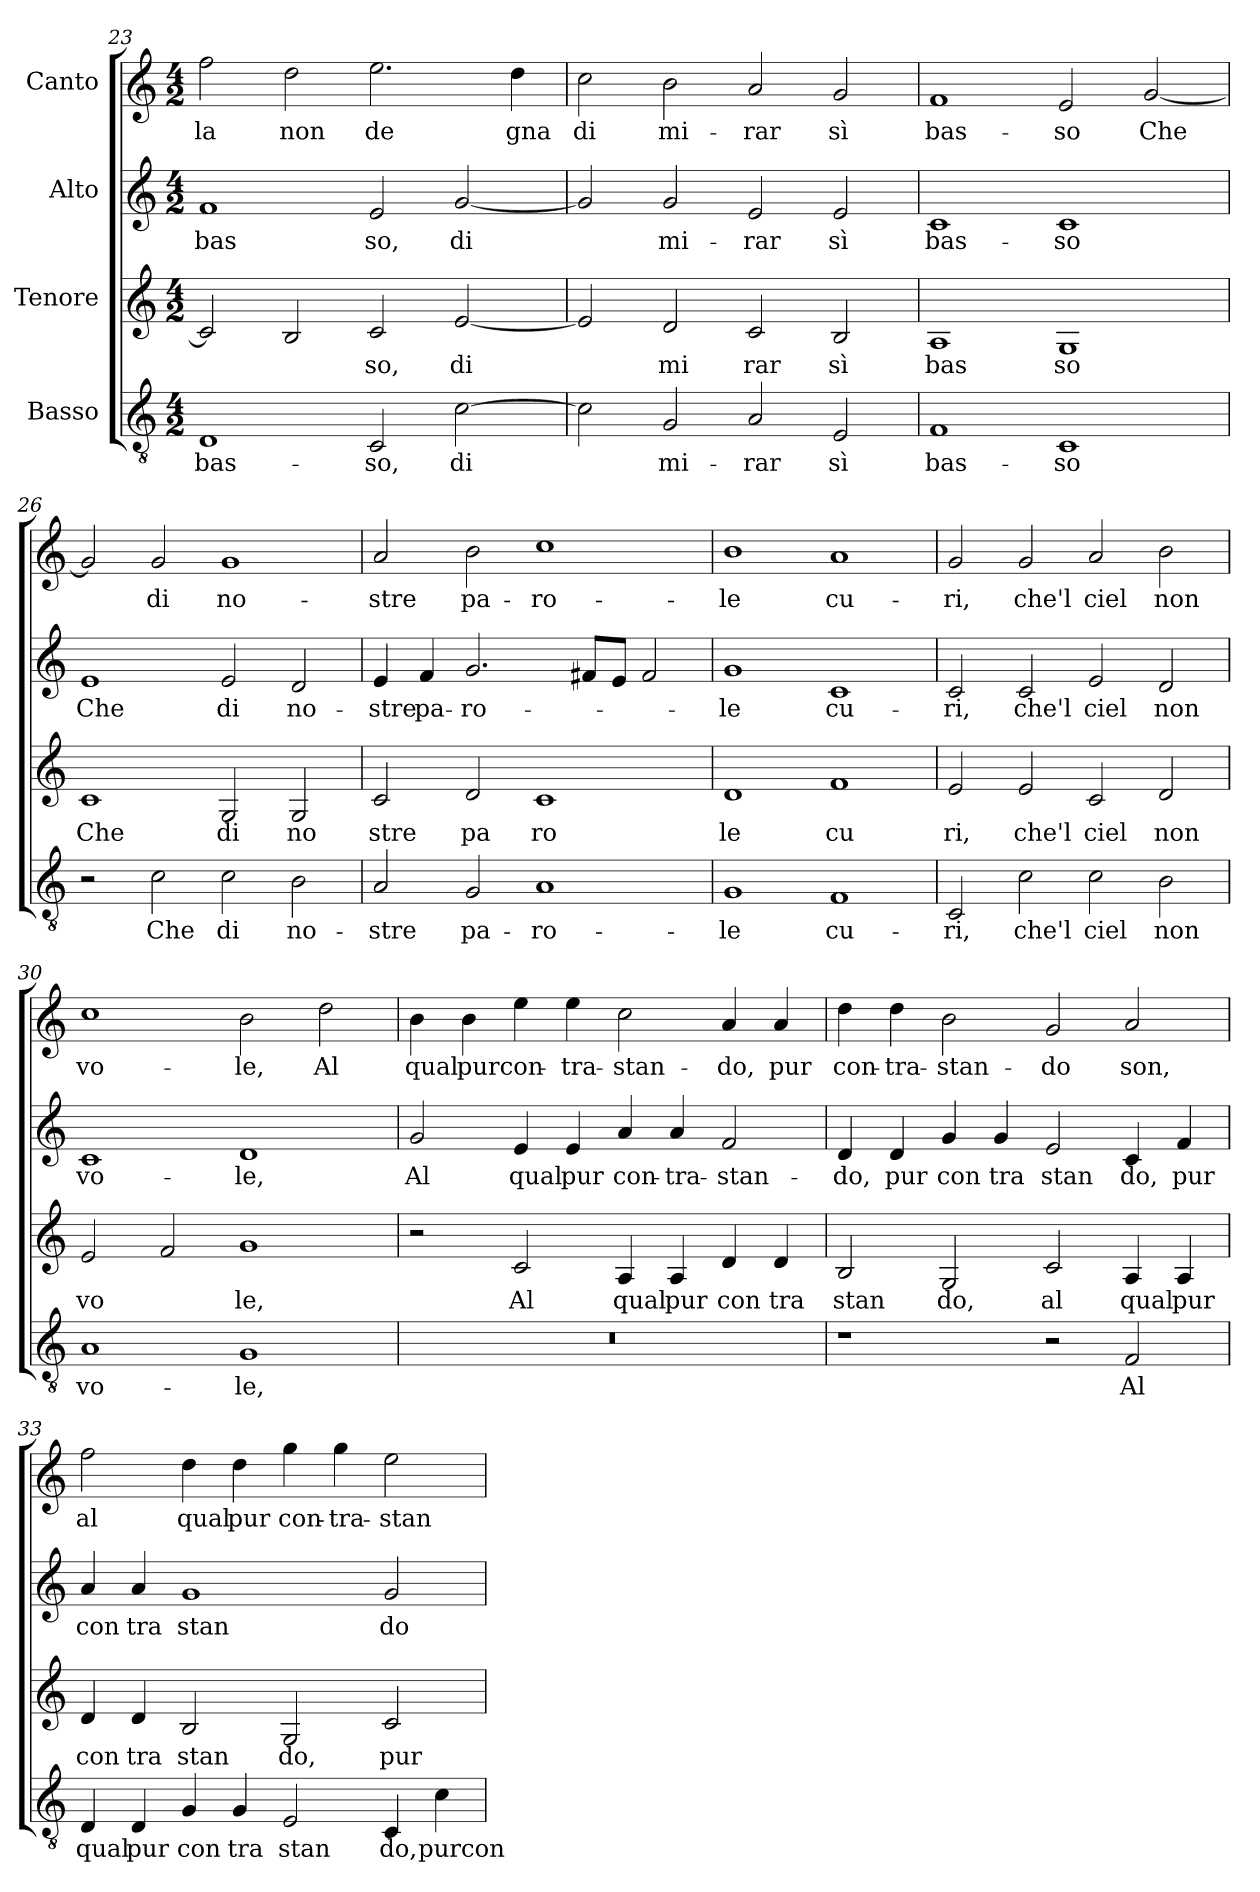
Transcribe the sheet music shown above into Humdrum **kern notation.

**kern	**text	**kern	**text	**kern	**text	**kern	**text
*part4	*part4	*part3	*part3	*part2	*part2	*part1	*part1
*staff4	*staff4	*staff3	*staff3	*staff2	*staff2	*staff1	*staff1
*I"Basso	*	*I"Tenore	*	*I"Alto	*	*I"Canto	*
*clefGv2	*	*clefG2	*	*clefG2	*	*clefG2	*
*M4/2	*	*M4/2	*	*M4/2	*	*M4/2	*
=23	=23	=23	=23	=23	=23	=23	=23
!	!LO:LY:b	!	!	!	!LO:LY:b	!	!LO:LY:b
1D	bas-	2c/]	.	1f	bas	2ff\	la
!	!	!	!	!	!	!	!LO:LY:b
.	.	2B/	.	.	.	2dd\	non
!	!LO:LY:b	!	!LO:LY:b	!	!LO:LY:b	!	!LO:LY:b
2C/	-so,	2c/	-so,	2e/	so,	2.ee\	de
!	!LO:LY:b	!	!LO:LY:b	!	!LO:LY:b	!	!
[2c\	di	[2e/	di	[2g/	di	.	.
!	!	!	!	!	!	!	!LO:LY:b
.	.	.	.	.	.	4dd\	gna
!!LO:LB:g=z
=24	=24	=24	=24	=24	=24	=24	=24
!	!	!	!	!	!	!	!LO:LY:b
2c\]	.	2e/]	.	2g/]	.	2cc\	di
!	!LO:LY:b	!	!LO:LY:b	!	!LO:LY:b	!	!LO:LY:b
2G/	mi-	2d/	mi	2g/	mi-	2b\	mi-
!	!LO:LY:b	!	!LO:LY:b	!	!LO:LY:b	!	!LO:LY:b
2A/	-rar	2c/	rar	2e/	-rar	2a/	-rar
!	!LO:LY:b	!	!LO:LY:b	!	!LO:LY:b	!	!LO:LY:b
2E/	sì	2B/	sì	2e/	sì	2g/	sì
=25	=25	=25	=25	=25	=25	=25	=25
!	!LO:LY:b	!	!LO:LY:b	!	!LO:LY:b	!	!LO:LY:b
1F	bas-	1A	bas	1c	bas-	1f	bas-
!	!LO:LY:b	!	!LO:LY:b	!	!LO:LY:b	!	!LO:LY:b
1C	-so	1G	so	1c	-so	2e/	-so
!	!	!	!	!	!	!	!LO:LY:b
.	.	.	.	.	.	[2g/	Che
=26	=26	=26	=26	=26	=26	=26	=26
!	!	!	!LO:LY:b	!	!LO:LY:b	!	!
2r	.	1c	Che	1e	Che	2g/]	.
!	!LO:LY:b	!	!	!	!	!	!LO:LY:b
2c\	Che	.	.	.	.	2g/	di
!	!LO:LY:b	!	!LO:LY:b	!	!LO:LY:b	!	!LO:LY:b
2c\	di	2G/	di	2e/	di	1g	no-
!	!LO:LY:b	!	!LO:LY:b	!	!LO:LY:b	!	!
2B\	no-	2G/	no	2d/	no-	.	.
=27	=27	=27	=27	=27	=27	=27	=27
!	!LO:LY:b	!	!LO:LY:b	!	!LO:LY:b	!	!LO:LY:b
2A/	-stre	2c/	stre	4e/	-stre	2a/	-stre
!	!	!	!	!	!LO:LY:b	!	!
.	.	.	.	4f/	pa-	.	.
!	!LO:LY:b	!	!LO:LY:b	!	!LO:LY:b	!	!LO:LY:b
2G/	pa-	2d/	pa	2.g/	-ro-	2b\	pa-
!	!LO:LY:b	!	!LO:LY:b	!	!	!	!LO:LY:b
1A	-ro-	1c	ro	.	.	1cc	-ro-
.	.	.	.	8f#XL	.	.	.
.	.	.	.	8eJ	.	.	.
.	.	.	.	2f#/	.	.	.
=28	=28	=28	=28	=28	=28	=28	=28
!	!LO:LY:b	!	!LO:LY:b	!	!LO:LY:b	!	!LO:LY:b
1G	-le	1d	le	1g	-le	1b	-le
!	!LO:LY:b	!	!LO:LY:b	!	!LO:LY:b	!	!LO:LY:b
1F	cu-	1f	cu	1c	cu-	1a	cu-
=29	=29	=29	=29	=29	=29	=29	=29
!	!LO:LY:b	!	!LO:LY:b	!	!LO:LY:b	!	!LO:LY:b
2C/	-ri,	2e/	ri,	2c/	-ri,	2g/	-ri,
!	!LO:LY:b	!	!LO:LY:b	!	!LO:LY:b	!	!LO:LY:b
2c\	che'l	2e/	che'l	2c/	che'l	2g/	che'l
!	!LO:LY:b	!	!LO:LY:b	!	!LO:LY:b	!	!LO:LY:b
2c\	ciel	2c/	ciel	2e/	ciel	2a/	ciel
!	!LO:LY:b	!	!LO:LY:b	!	!LO:LY:b	!	!LO:LY:b
2B\	non	2d/	non	2d/	non	2b\	non
=30	=30	=30	=30	=30	=30	=30	=30
!	!LO:LY:b	!	!LO:LY:b	!	!LO:LY:b	!	!LO:LY:b
1A	vo-	2e/	vo	1c	vo-	1cc	vo-
.	.	2f/	.	.	.	.	.
!	!LO:LY:b	!	!LO:LY:b	!	!LO:LY:b	!	!LO:LY:b
1G	-le,	1g	le,	1d	-le,	2b\	-le,
!	!	!	!	!	!	!	!LO:LY:b
.	.	.	.	.	.	2dd\	Al
=31	=31	=31	=31	=31	=31	=31	=31
!	!	!	!	!	!LO:LY:b	!	!LO:LY:b
0r	.	2r	.	2g/	Al	4b\	qual
!	!	!	!	!	!	!	!LO:LY:b
.	.	.	.	.	.	4b\	purcon-
!	!	!	!LO:LY:b	!	!LO:LY:b	!	!
.	.	2c/	Al	4e/	qual	4ee\	.
!	!	!	!	!	!LO:LY:b	!	!LO:LY:b
.	.	.	.	4e/	pur	4ee\	-tra-
!	!	!	!LO:LY:b	!	!LO:LY:b	!	!LO:LY:b
.	.	4A/	qual	4a/	con-	2cc\	-stan-
!	!	!	!LO:LY:b	!	!LO:LY:b	!	!
.	.	4A/	pur	4a/	-tra-	.	.
!	!	!	!LO:LY:b	!	!LO:LY:b	!	!LO:LY:b
.	.	4d/	con	2f/	-stan-	4a/	-do,
!	!	!	!LO:LY:b	!	!	!	!LO:LY:b
.	.	4d/	tra	.	.	4a/	pur
!!LO:PB:g=z
=32	=32	=32	=32	=32	=32	=32	=32
!	!	!	!LO:LY:b	!	!LO:LY:b	!	!LO:LY:b
1r	.	2B/	stan	4d/	-do,	4dd\	con-
!	!	!	!	!	!LO:LY:b	!	!LO:LY:b
.	.	.	.	4d/	pur	4dd\	-tra-
!	!	!	!LO:LY:b	!	!LO:LY:b	!	!LO:LY:b
.	.	2G/	do,	4g/	con	2b\	-stan-
!	!	!	!	!	!LO:LY:b	!	!
.	.	.	.	4g/	tra	.	.
!	!	!	!LO:LY:b	!	!LO:LY:b	!	!LO:LY:b
2r	.	2c/	al	2e/	stan	2g/	-do
!	!LO:LY:b	!	!LO:LY:b	!	!LO:LY:b	!	!LO:LY:b
2F/	Al	4A/	qual	4c/	do,	2a/	son,
!	!	!	!LO:LY:b	!	!LO:LY:b	!	!
.	.	4A/	pur	4f/	pur	.	.
=33	=33	=33	=33	=33	=33	=33	=33
!	!LO:LY:b	!	!LO:LY:b	!	!LO:LY:b	!	!LO:LY:b
4D/	qual	4d/	con	4a/	con	2ff\	al
!	!LO:LY:b	!	!LO:LY:b	!	!LO:LY:b	!	!
4D/	pur	4d/	tra	4a/	tra	.	.
!	!LO:LY:b	!	!LO:LY:b	!	!LO:LY:b	!	!LO:LY:b
4G/	con	2B/	stan	1g	stan	4dd\	qual
!	!LO:LY:b	!	!	!	!	!	!LO:LY:b
4G/	tra	.	.	.	.	4dd\	pur
!	!LO:LY:b	!	!LO:LY:b	!	!	!	!LO:LY:b
2E/	stan	2G/	do,	.	.	4gg\	con-
!	!	!	!	!	!	!	!LO:LY:b
.	.	.	.	.	.	4gg\	-tra-
!	!LO:LY:b	!	!LO:LY:b	!	!LO:LY:b	!	!LO:LY:b
4C/	do,	2c/	pur	2g/	do	2ee\	-stan-
!	!LO:LY:b	!	!	!	!	!	!
4c\	purcon	.	.	.	.	.	.
=	=	=	=	=	=	=	=
*-	*-	*-	*-	*-	*-	*-	*-
